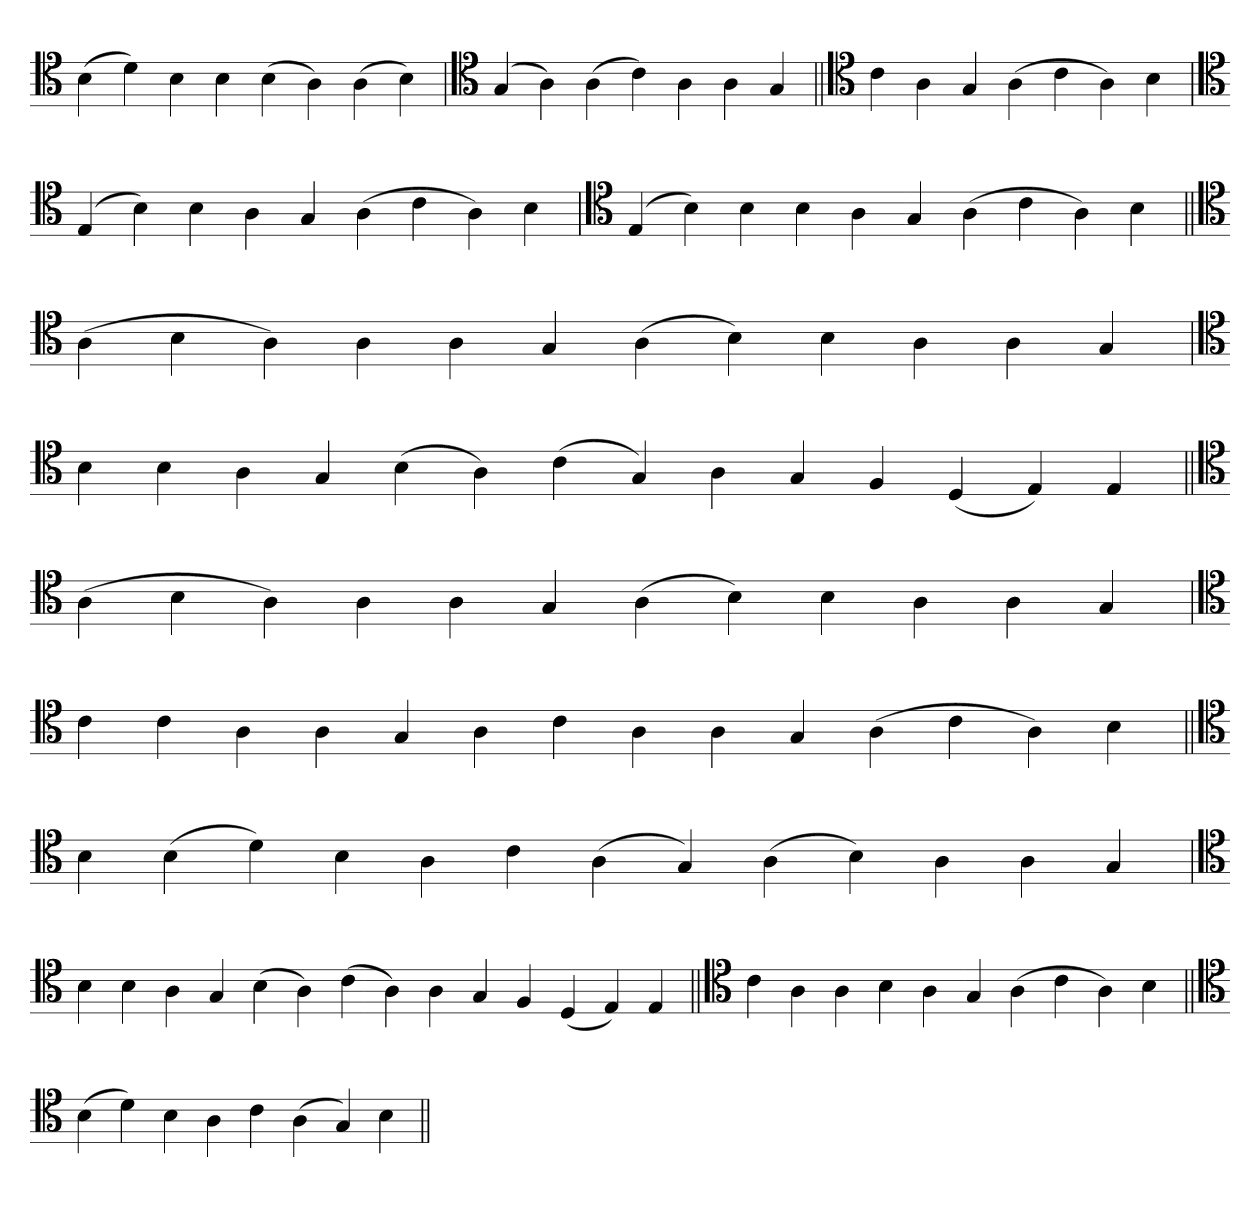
**kern
*part1
*staff1
*clefC4
=
(4B
4d)
4B
4B
(4B
4A)
(4A
4B)
=`
*clefC4
(4G
4A)
(4A
4c)
4A
4A
4G
=||
*clefC4
4c
4A
4G
(4A
4c
4A)
4B
=`
*clefC4
(4E
4B)
4B
4A
4G
(4A
4c
4A)
4B
=`
*clefC4
(4E
4B)
4B
4B
4A
4G
(4A
4c
4A)
4B
=||
*clefC4
(4A
4B
4A)
4A
4A
4G
(4A
4B)
4B
4A
4A
4G
=`
*clefC4
4B
4B
4A
4G
(4B
4A)
(4c
4G)
4A
4G
4F
(4D
4E)
4E
=||
*clefC4
(4A
4B
4A)
4A
4A
4G
(4A
4B)
4B
4A
4A
4G
=`
*clefC4
4c
4c
4A
4A
4G
4A
4c
4A
4A
4G
(4A
4c
4A)
4B
=||
*clefC4
4B
(4B
4d)
4B
4A
4c
(4A
4G)
(4A
4B)
4A
4A
4G
=`
*clefC4
4B
4B
4A
4G
(4B
4A)
(4c
4A)
4A
4G
4F
(4D
4E)
4E
=||
*clefC4
4c
4A
4A
4B
4A
4G
(4A
4c
4A)
4B
=||
*clefC4
(4B
4d)
4B
4A
4c
(4A
4G)
4B
=||
*-
